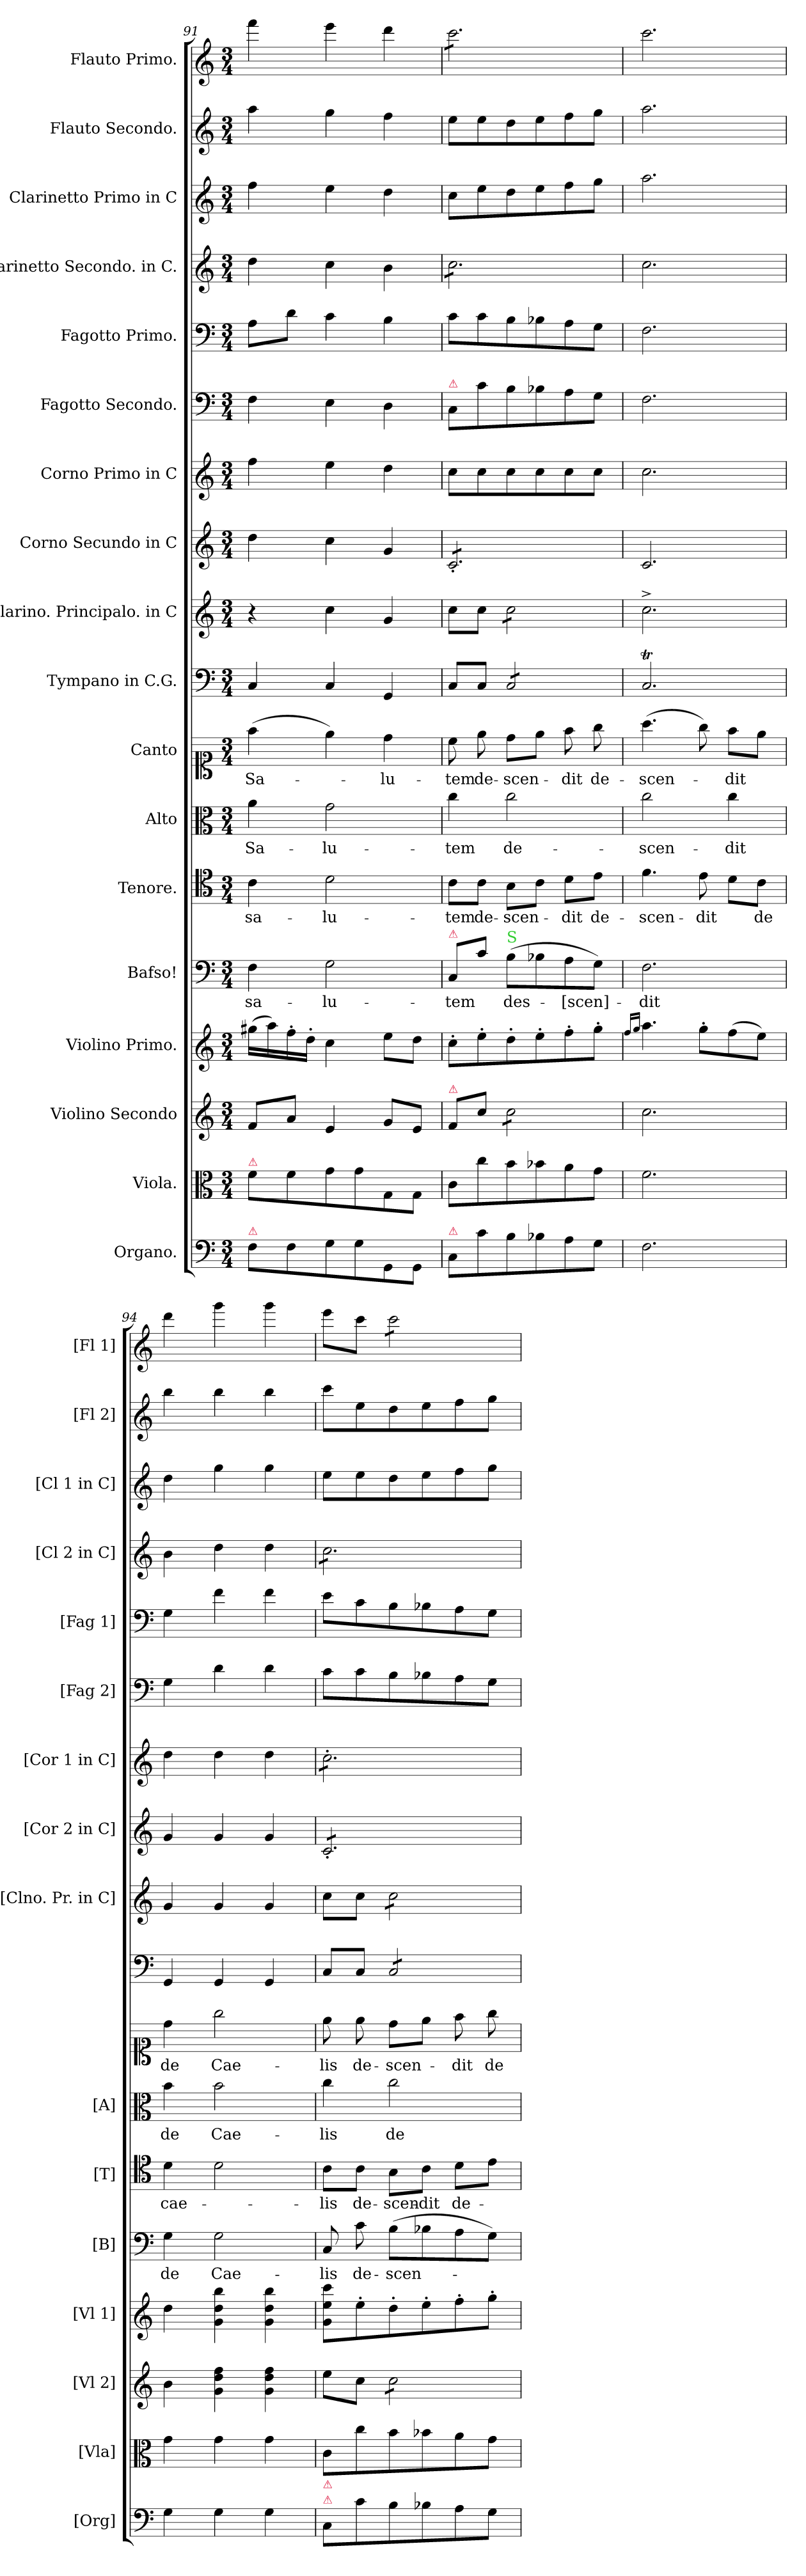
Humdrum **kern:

**kern	**kern	**kern	**kern	**kern	**text	**kern	**text	**kern	**text	**kern	**text	**kern	**kern	**kern	**kern	**kern	**kern	**kern	**kern	**kern	**kern
*part18	*part17	*part16	*part15	*part14	*part14	*part13	*part13	*part12	*part12	*part11	*part11	*part10	*part9	*part8	*part7	*part6	*part5	*part4	*part3	*part2	*part1
*staff18	*staff17	*staff16	*staff15	*staff14	*staff14	*staff13	*staff13	*staff12	*staff12	*staff11	*staff11	*staff10	*staff9	*staff8	*staff7	*staff6	*staff5	*staff4	*staff3	*staff2	*staff1
*I"Organo.	*I"Viola.	*I"Violino Secondo	*I"Violino Primo.	*I"Bafso!	*	*I"Tenore.	*	*I"Alto	*	*I"Canto	*	*I"Tympano in C.G.	*I"Clarino. Principalo. in C	*I"Corno Secundo in C	*I"Corno Primo in C	*I"Fagotto Secondo.	*I"Fagotto Primo.	*I"Clarinetto Secondo. in C.	*I"Clarinetto Primo in C	*I"Flauto Secondo.	*I"Flauto Primo.
*I'[Org]	*I'[Vla]	*I'[Vl 2]	*I'[Vl 1]	*I'[B]	*	*I'[T]	*	*I'[A]	*	*	*	*	*I'[Clno. Pr. in C]	*I'[Cor 2 in C]	*I'[Cor 1 in C]	*I'[Fag 2]	*I'[Fag 1]	*I'[Cl 2 in C]	*I'[Cl 1 in C]	*I'[Fl 2]	*I'[Fl 1]
*clefF4	*clefC3	*clefG2	*clefG2	*clefF4	*	*clefC4	*	*clefC3	*	*clefC1	*	*clefF4	*clefG2	*clefG2	*clefG2	*clefF4	*clefF4	*clefG2	*clefG2	*clefG2	*clefG2
*k[]	*k[]	*k[]	*k[]	*k[]	*	*k[]	*	*k[]	*	*k[]	*	*k[]	*k[]	*k[]	*k[]	*k[]	*k[]	*k[]	*k[]	*k[]	*k[]
*C:	*C:	*C:	*C:	*C:	*	*C:	*	*C:	*	*C:	*	*C:	*C:	*C:	*C:	*C:	*C:	*C:	*C:	*C:	*C:
*M3/4	*M3/4	*M3/4	*M3/4	*M3/4	*	*M3/4	*	*M3/4	*	*M3/4	*	*M3/4	*M3/4	*M3/4	*M3/4	*M3/4	*M3/4	*M3/4	*M3/4	*M3/4	*M3/4
=91	=91	=91	=91	=91	=91	=91	=91	=91	=91	=91	=91	=91	=91	=91	=91	=91	=91	=91	=91	=91	=91
!	!LO:TX:a:color=crimson:t=⚠	!	!	!	!	!	!	!	!	!	!	!	!	!	!	!	!	!	!	!	!
!LO:TX:a:color=crimson:t=⚠	!	!	!	!	!	!	!	!	!	!	!	!	!	!	!	!	!	!	!	!	!
8F\L	8f\L	8f/L	(>16gg#X\LL	4F\	sa-	4c\	sa-	4a\	Sa-	(>4ff\	Sa-	4C/	4r	4dd\	4ff\	4F\	8A\L	4dd\	4ff\	4aa\	4fff\
.	.	.	16aa\)	.	.	.	.	.	.	.	.	.	.	.	.	.	.	.	.	.	.
8F\	8f\	8a/J	16ff'>\	.	.	.	.	.	.	.	.	.	.	.	.	.	8d\J	.	.	.	.
.	.	.	16dd'>\JJ	.	.	.	.	.	.	.	.	.	.	.	.	.	.	.	.	.	.
8G\	8g\	4e/	4cc\	2G\	-lu-	2d\	-lu-	2g\	-lu-	4ee\)	.	4C/	4cc\	4cc\	4ee\	4E\	4c\	4cc\	4ee\	4gg\	4eee\
8G\	8g\	.	.	.	.	.	.	.	.	.	.	.	.	.	.	.	.	.	.	.	.
8GG/	8G/	8g/L	8ee\L	.	.	.	.	.	.	4dd\	-lu-	4GG/	4g/	4g/	4dd\	4D\	4B\	4b\	4dd\	4ff\	4ddd\
8GG/J	8G/J	8e/J	8dd\J	.	.	.	.	.	.	.	.	.	.	.	.	.	.	.	.	.	.
=92	=92	=92	=92	=92	=92	=92	=92	=92	=92	=92	=92	=92	=92	=92	=92	=92	=92	=92	=92	=92	=92
!	!	!	!	!	!	!	!	!	!	!	!	!	!	!	!	!	!	!LO:TX:a:color=crimson:t=⚠	!	!	!
!	!	!	!	!	!	!	!	!	!	!	!	!	!	!	!	!LO:TX:a:color=crimson:t=⚠	!	!	!	!	!
!	!	!	!	!LO:TX:a:color=crimson:t=⚠	!	!	!	!	!	!	!	!	!	!	!	!	!	!	!	!	!
!	!	!LO:TX:a:color=crimson:t=⚠	!	!	!	!	!	!	!	!	!	!	!	!	!	!	!	!	!	!	!
!LO:TX:a:color=crimson:t=⚠	!	!	!	!	!	!	!	!	!	!	!	!	!	!	!	!	!	!	!	!	!
*	*	*	*	*	*	*	*	*	*	*	*	*	*	*tremolo	*	*	*	*	*	*	*
*	*	*	*	*	*	*	*	*	*	*	*	*	*	*	*	*	*	*tremolo	*	*	*
*	*	*	*	*	*	*	*	*	*	*	*	*	*	*	*	*	*	*	*	*	*tremolo
8C/L	8c\L	8f/L	8cc'>\L	8C/L	-tem	8c\L	-tem	4cc\	-tem	8cc\	-tem	8C/L	8cc\L	8c'</L	8cc\L	8C/L	8c\L	8cc\L	8cc\L	8ee\L	8ccc\L
8c\	8cc\	8cc\J	8ee'>\	8c\J	.	8c\J	de-	.	.	8ee\	de-	8C/J	8cc\J	8c'</	8cc\	8c\	8c\	8cc\	8ee\	8ee\	8ccc\
!	!	!	!	!	!	!	!	!	!	!	!	!	!LO:TX:a:color=crimson:t=⚠	!	!	!	!	!	!	!	!
!	!	!	!	!	!	!	!	!	!	!	!	!LO:TX:b:color=crimson:t=⚠	!	!	!	!	!	!	!	!	!
!	!	!	!	!LO:TX:a:color=limegreen:t=S	!	!	!	!	!	!	!	!	!	!	!	!	!	!	!	!	!
*	*	*tremolo	*	*	*	*	*	*	*	*	*	*	*	*	*	*	*	*	*	*	*
*	*	*	*	*	*	*	*	*	*	*	*	*tremolo	*	*	*	*	*	*	*	*	*
*	*	*	*	*	*	*	*	*	*	*	*	*	*tremolo	*	*	*	*	*	*	*	*
8B\	8b\	8cc\L	8dd'>\	(8B\L	des-	8B\L	-scen-	2cc\	de-	8dd\L	-scen-	8C/L	8cc\L	8c'</	8cc\	8B\	8B\	8cc\	8dd\	8dd\	8ccc\
8B-X\	8b-X\	8cc\	8ee'>\	8B-X\	.	8c\J	.	.	.	8ee\J	.	8C/	8cc\	8c'</	8cc\	8B-X\	8B-X\	8cc\	8ee\	8ee\	8ccc\
8A\	8a\	8cc\	8ff'>\	8A\	-[scen]-	8d\L	-dit	.	.	8ff\	-dit	8C/	8cc\	8c'</	8cc\	8A\	8A\	8cc\	8ff\	8ff\	8ccc\
8G\J	8g\J	8cc\J	8gg'>\J	8G\J)	.	8e\J	de-	.	.	8gg\	de-	8C/J	8cc\J	8c'</J	8cc\J	8G\J	8G\J	8cc\J	8gg\J	8gg\J	8ccc\J
*	*	*	*	*	*	*	*	*	*	*	*	*	*	*	*	*	*	*	*	*	*Xtremolo
*	*	*	*	*	*	*	*	*	*	*	*	*	*	*	*	*	*	*Xtremolo	*	*	*
*	*	*	*	*	*	*	*	*	*	*	*	*	*	*Xtremolo	*	*	*	*	*	*	*
*	*	*	*	*	*	*	*	*	*	*	*	*	*Xtremolo	*	*	*	*	*	*	*	*
*	*	*	*	*	*	*	*	*	*	*	*	*Xtremolo	*	*	*	*	*	*	*	*	*
*	*	*Xtremolo	*	*	*	*	*	*	*	*	*	*	*	*	*	*	*	*	*	*	*
=93	=93	=93	=93	=93	=93	=93	=93	=93	=93	=93	=93	=93	=93	=93	=93	=93	=93	=93	=93	=93	=93
.	.	.	16qqff/LL	.	.	.	.	.	.	.	.	.	.	.	.	.	.	.	.	.	.
.	.	.	16qqgg/JJ	.	.	.	.	.	.	.	.	.	.	.	.	.	.	.	.	.	.
2.F\	2.f\	2.cc\	4.aa\	2.F\	-dit	4.f\	-scen-	2cc\	-scen-	(>4.aa\	-scen-	2.CT/	2.cc^>\	2.c/	2.cc\	2.F\	2.F\	2.cc\	2.aa\	2.aa\	2.ccc\
.	.	.	8gg'>\L	.	.	8e\	-dit	.	.	8gg\)	.	.	.	.	.	.	.	.	.	.	.
.	.	.	(>8ff\	.	.	8d\L	.	4cc\	-dit	8ff\L	-dit	.	.	.	.	.	.	.	.	.	.
.	.	.	8ee\J)	.	.	8c\J	de	.	.	8ee\J	.	.	.	.	.	.	.	.	.	.	.
=94	=94	=94	=94	=94	=94	=94	=94	=94	=94	=94	=94	=94	=94	=94	=94	=94	=94	=94	=94	=94	=94
4G\	4g\	4b\	4dd\	4G\	de	4d\	cae-	4b\	de	4dd\	de	4GG/	4g/	4g/	4dd\	4G\	4G\	4b\	4dd\	4bb\	4ddd\
4G\	4g\	4g\ 4dd\ 4ff\	4g\ 4dd\ 4bb\	2G\	Cae-	2d\	.	2b\	Cae-	2gg\	Cae-	4GG/	4g/	4g/	4dd\	4d\	4f\	4dd\	4gg\	4bb\	4ggg\
4G\	4g\	4g\ 4dd\ 4ff\	4g\ 4dd\ 4bb\	.	.	.	.	.	.	.	.	4GG/	4g/	4g/	4dd\	4d\	4f\	4dd\	4gg\	4bb\	4ggg\
=95	=95	=95	=95	=95	=95	=95	=95	=95	=95	=95	=95	=95	=95	=95	=95	=95	=95	=95	=95	=95	=95
!	!	!	!	!	!	!	!	!	!	!	!	!	!	!LO:TX:a:color=crimson:t=⚠	!	!	!	!	!	!	!
!LO:TX:a:color=crimson:t=⚠	!	!	!	!	!	!	!	!	!	!	!	!	!	!	!	!	!	!	!	!	!
!LO:TX:a:color=crimson:t=⚠	!	!	!	!	!	!	!	!	!	!	!	!	!	!	!	!	!	!	!	!	!
*	*	*	*	*	*	*	*	*	*	*	*	*	*	*tremolo	*	*	*	*	*	*	*
*	*	*	*	*	*	*	*	*	*	*	*	*	*	*	*tremolo	*	*	*	*	*	*
*	*	*	*	*	*	*	*	*	*	*	*	*	*	*	*	*	*	*tremolo	*	*	*
8C\L	8c\L	8ee\L	8g\ 8ee\ 8ccc\L	8C/	-lis	8c\L	-lis	4cc\	-lis	8ee\	-lis	8C/L	8cc\L	8c'</L	8cc'>\L	8c\L	8e\L	8cc\L	8ee\L	8ccc\L	8eee\L
8c\	8cc\	8cc\J	8ee'\	8c\	de-	8c\J	de-	.	.	8ee\	de-	8C/J	8cc\J	8c'</	8cc'>\	8c\	8c\	8cc\	8ee\	8ee\	8ccc\J
!	!	!	!	!	!	!	!	!	!	!	!	!	!LO:TX:a:color=crimson:t=⚠	!	!	!	!	!	!	!	!
!	!	!	!	!	!	!	!	!	!	!	!	!LO:TX:a:color=crimson:t=⚠	!	!	!	!	!	!	!	!	!
*	*	*tremolo	*	*	*	*	*	*	*	*	*	*	*	*	*	*	*	*	*	*	*
*	*	*	*	*	*	*	*	*	*	*	*	*tremolo	*	*	*	*	*	*	*	*	*
*	*	*	*	*	*	*	*	*	*	*	*	*	*tremolo	*	*	*	*	*	*	*	*
*	*	*	*	*	*	*	*	*	*	*	*	*	*	*	*	*	*	*	*	*	*tremolo
8B\	8b\	8cc\L	8dd'\	(>8B\L	-scen-	8B\L	-scen-	2cc\	de-	8dd\L	-scen-	8C/L	8cc\L	8c'</	8cc'>\	8B\	8B\	8cc\	8dd\	8dd\	8ccc\L
8B-X\	8b-X\	8cc\	8ee'\	8B-X\	.	8c\J	-dit	.	.	8ee\J	.	8C/	8cc\	8c'</	8cc'>\	8B-X\	8B-X\	8cc\	8ee\	8ee\	8ccc\
8A\	8a\	8cc\	8ff'\	8A\	.	8d\L	de-	.	.	8ff\	-dit	8C/	8cc\	8c'</	8cc'>\	8A\	8A\	8cc\	8ff\	8ff\	8ccc\
8G\J	8g\J	8cc\J	8gg'\J	8G\J)	.	8e\J	.	.	.	8gg\	de-	8C/J	8cc\J	8c'</J	8cc'>\J	8G\J	8G\J	8cc\J	8gg\J	8gg\J	8ccc\J
*	*	*	*	*	*	*	*	*	*	*	*	*	*	*	*	*	*	*	*	*	*Xtremolo
*	*	*	*	*	*	*	*	*	*	*	*	*	*	*	*	*	*	*Xtremolo	*	*	*
*	*	*	*	*	*	*	*	*	*	*	*	*	*	*	*Xtremolo	*	*	*	*	*	*
*	*	*	*	*	*	*	*	*	*	*	*	*	*	*Xtremolo	*	*	*	*	*	*	*
*	*	*	*	*	*	*	*	*	*	*	*	*	*Xtremolo	*	*	*	*	*	*	*	*
*	*	*	*	*	*	*	*	*	*	*	*	*Xtremolo	*	*	*	*	*	*	*	*	*
*	*	*Xtremolo	*	*	*	*	*	*	*	*	*	*	*	*	*	*	*	*	*	*	*
=	=	=	=	=	=	=	=	=	=	=	=	=	=	=	=	=	=	=	=	=	=
*-	*-	*-	*-	*-	*-	*-	*-	*-	*-	*-	*-	*-	*-	*-	*-	*-	*-	*-	*-	*-	*-
